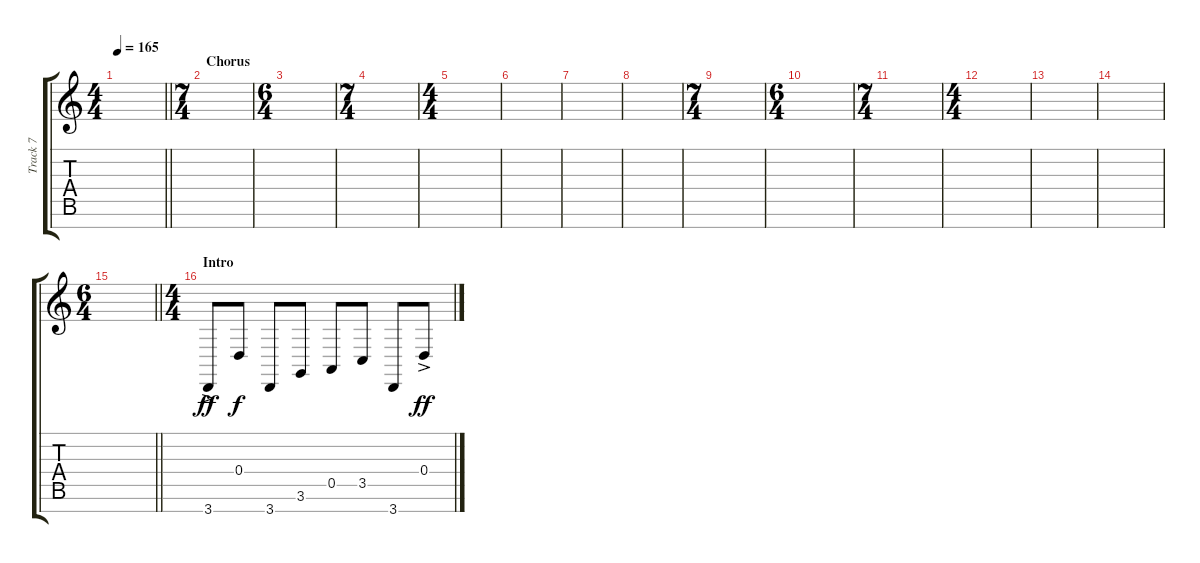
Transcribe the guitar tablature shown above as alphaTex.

\track ("Track 7" "Track 7") {instrument lead2sawtooth}
\staff {score tabs}
\tuning (E4 B3 G3 D3 A2 E2 B1) {hide}
\ts (4 4)
\tempo 165
\clef g2
\barLineRight lightlight
\ks c
|
\ts (7 4)
\section ("" "Chorus")
|
\ts (6 4)
|
\ts (7 4)
|
\ts (4 4)
|
|
|
|
\ts (7 4)
|
\ts (6 4)
|
\ts (7 4)
|
\ts (4 4)
|
|
|
\ts (6 4)
\barLineRight lightlight
|
\ts (4 4)
\section ("" "Intro")
3.7{ac}.8{dy ff} 0.4.8{dy f} 3.7.8 3.6.8 0.5.8 3.5.8 3.7.8 0.4{ac}.8{dy ff}
